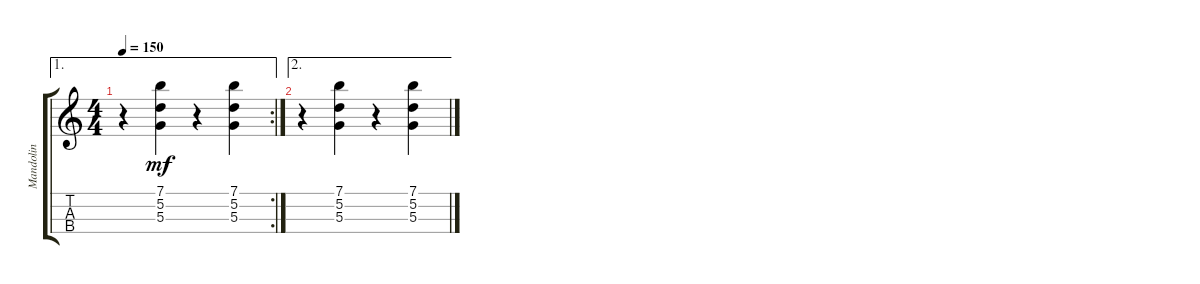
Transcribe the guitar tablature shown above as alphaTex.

\track ("Mandolin" "Mandolin") {instrument shamisen}
\staff {score tabs}
\tuning (E5 A4 D4 G3) {hide}
\ae 1
\rc 2
\ts (4 4)
\tempo 150
\clef g2
\ks c
r.4{dy mf} (7.1 5.2 5.3).4 r.4 (7.1 5.2 5.3).4 |
\ae 2
r.4 (7.1 5.2 5.3).4 r.4 (7.1 5.2 5.3).4
